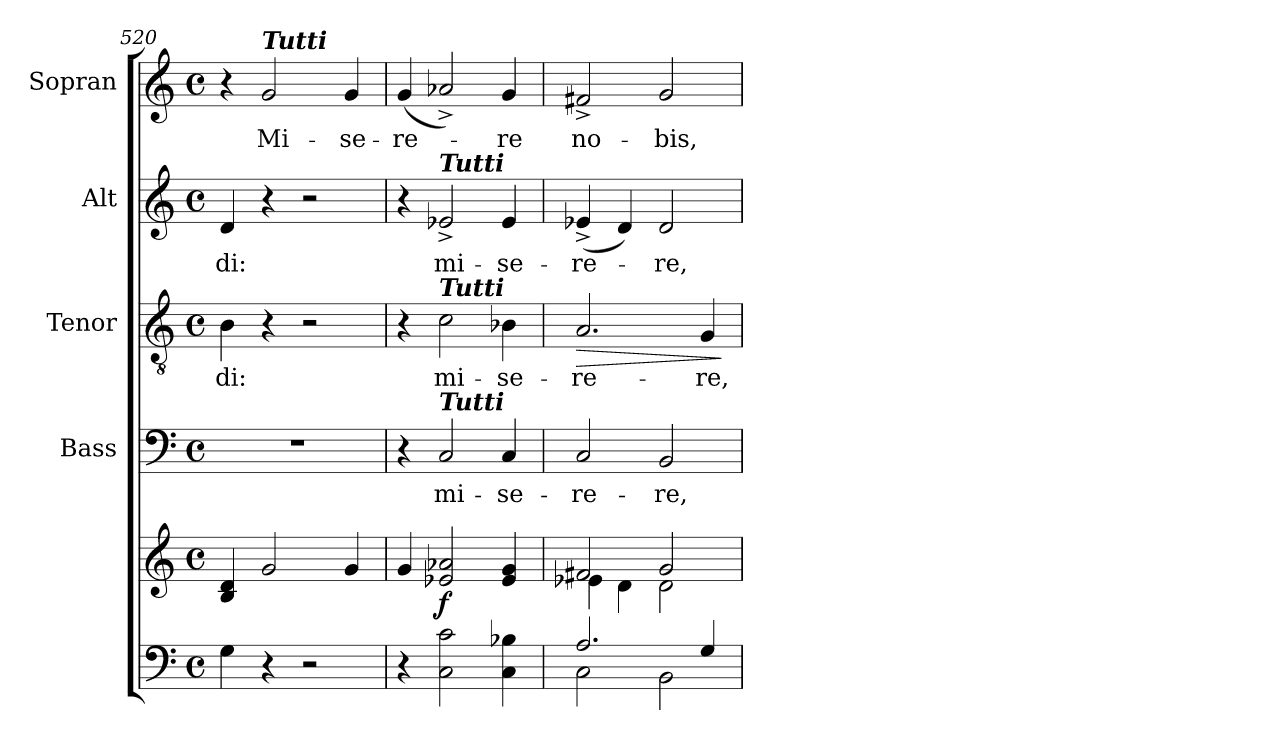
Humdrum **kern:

**kern	**kern	**dynam	**kern	**text	**kern	**text	**dynam	**kern	**text	**kern	**text
*part5	*part5	*part5	*part4	*part4	*part3	*part3	*part3	*part2	*part2	*part1	*part1
*staff6	*staff5	*staff5/6	*staff4	*staff4	*staff3	*staff3	*staff3	*staff2	*staff2	*staff1	*staff1
*	*	*	*I"Bass	*	*I"Tenor	*	*	*I"Alt	*	*I"Sopran	*
*	*	*	*I'B.	*	*I'T.	*	*	*I'A.	*	*I'S.	*
*clefF4	*clefG2	*	*clefF4	*	*clefGv2	*	*	*clefG2	*	*clefG2	*
*k[]	*k[]	*	*k[]	*	*k[]	*	*	*k[]	*	*k[]	*
*C:	*C:	*	*C:	*	*C:	*	*	*C:	*	*C:	*
*M4/4	*M4/4	*	*M4/4	*	*M4/4	*	*	*M4/4	*	*M4/4	*
*met(c)	*met(c)	*	*met(c)	*	*met(c)	*	*	*met(c)	*	*met(c)	*
=520	=520	=520	=520	=520	=520	=520	=520	=520	=520	=520	=520
!	!	!	!	!	!	!LO:LY:b	!	!	!LO:LY:b	!	!
4G\	4B/ 4d/	.	1r	.	4B\	-di:	.	4d/	-di:	4r	.
!	!	!	!	!	!	!	!	!	!	!LO:TX:a:Bi:t=Tutti	!
!	!	!	!	!	!	!	!	!	!	!	!LO:LY:b
4r	2g/	.	.	.	4r	.	.	4r	.	2g/	Mi-
2r	.	.	.	.	2r	.	.	2r	.	.	.
!	!	!	!	!	!	!	!	!	!	!	!LO:LY:b
.	4g/	.	.	.	.	.	.	.	.	4g/	-se-
!!LO:PB:g=z
=521	=521	=521	=521	=521	=521	=521	=521	=521	=521	=521	=521
!	!	!	!	!	!	!	!	!	!	!	!LO:LY:b
4r	4g/	.	4r	.	4r	.	.	4r	.	(<4g/	-re-
!	!	!	!	!	!	!	!	!LO:TX:a:Bi:t=Tutti	!	!	!
!	!	!	!	!	!LO:TX:a:Bi:t=Tutti	!	!	!	!	!	!
!	!	!	!LO:TX:a:Bi:t=Tutti	!	!	!	!	!	!	!	!
!	!	!LO:DY:b	!	!LO:LY:b	!	!LO:LY:b	!	!	!LO:LY:b	!	!
2C\ 2c\	2e-X/ 2a-X/	f	2C/	mi-	2c\	mi-	.	2e-X^>/	mi-	2a-X^>/)	.
!	!	!	!	!LO:LY:b	!	!LO:LY:b	!	!	!LO:LY:b	!	!LO:LY:b
4C\ 4B-X\	4e-/ 4g/	.	4C/	-se-	4B-X\	-se-	.	4e-/	-se-	4g/	-re
=522	=522	=522	=522	=522	=522	=522	=522	=522	=522	=522	=522
*^	*^	*	*	*	*	*	*	*	*	*	*
!	!	!	!	!	!	!LO:LY:b	!	!LO:LY:b	!LO:HP:b	!	!LO:LY:b	!	!LO:LY:b
2.A/	2C\	2f#X/	4e-X\	.	2C/	-re-	2.A/	-re-	>	(<4e-X^>/	-re-	2f#X^>/	no-
.	.	.	4d\	.	.	.	.	.	.	4d/)	.	.	.
!	!	!	!	!	!	!LO:LY:b	!	!	!	!	!LO:LY:b	!	!LO:LY:b
.	2BB\	2g/	2d\	.	2BB/	-re,	.	.	.	2d/	-re,	2g/	-bis,
!	!	!	!	!	!	!	!	!LO:LY:b	!	!	!	!	!
4G/	.	.	.	.	.	.	4G/	-re,	.	.	.	.	.
*v	*v	*	*	*	*	*	*	*	*	*	*	*	*
*	*v	*v	*	*	*	*	*	*	*	*	*	*
.	.	.	.	.	.	.	]	.	.	.	.
=	=	=	=	=	=	=	=	=	=	=	=
*-	*-	*-	*-	*-	*-	*-	*-	*-	*-	*-	*-
